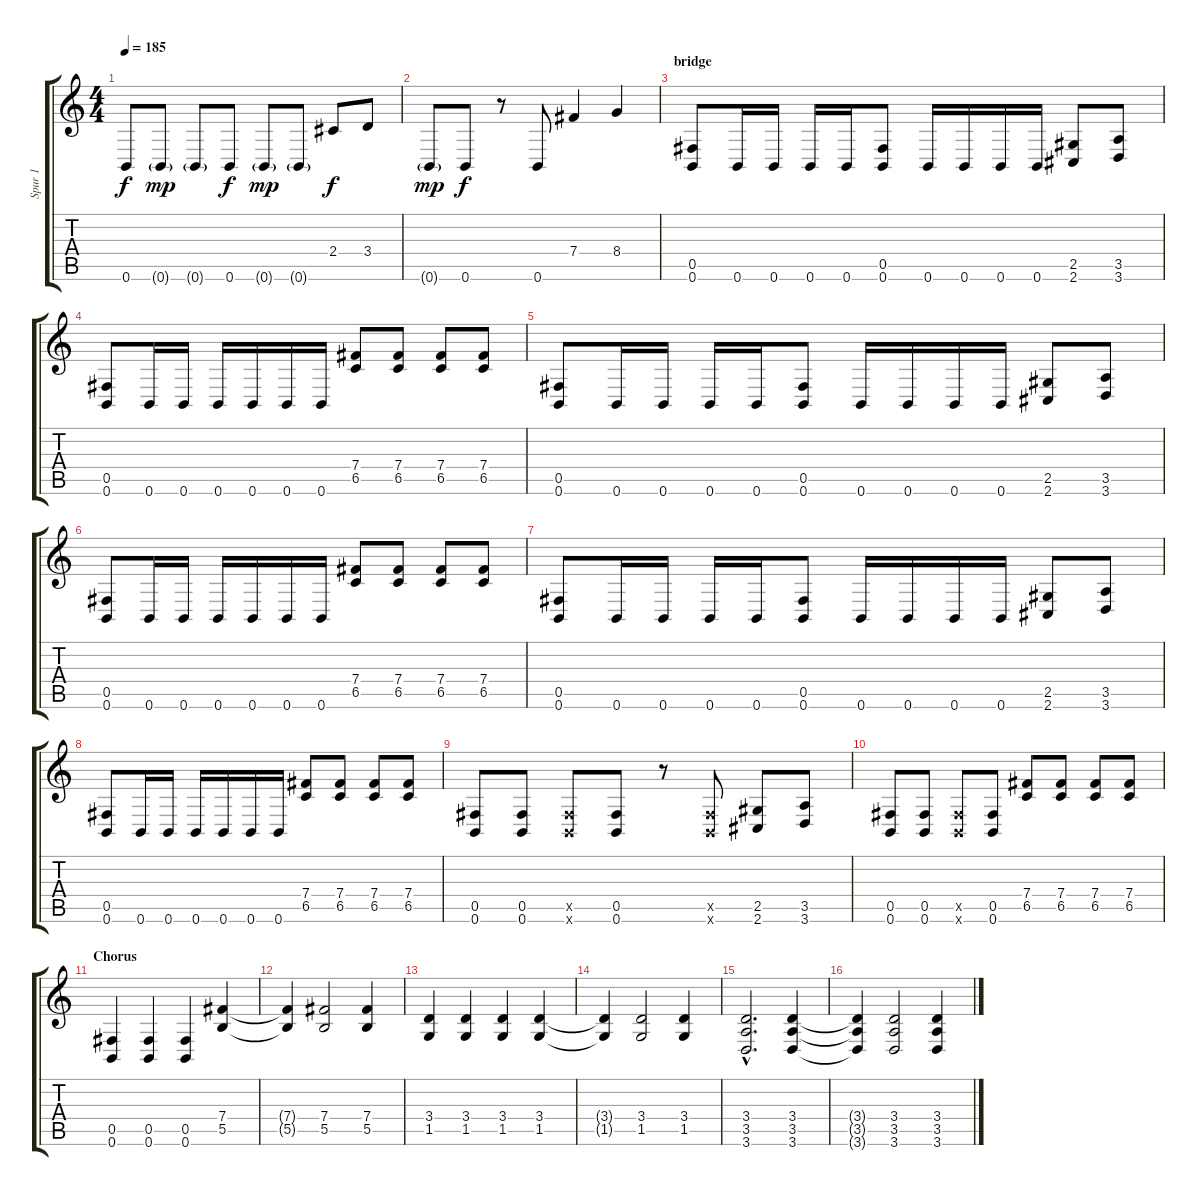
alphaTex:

\track ("Spur 1" "Spur 1") {instrument overdrivenguitar}
\staff {score tabs}
\tuning (Db4 Ab3 E3 B2 Gb2 B1) {hide}
\ts (4 4)
\tempo 185
\clef g2
\ks c
0.6.8{dy f} 0.6{g}.8{dy mp} 0.6{g}.8 0.6.8{dy f} 0.6{g}.8{dy mp} 0.6{g}.8 2.4.8{dy f} 3.4.8 |
0.6{g}.8{dy mp} 0.6.8{dy f} r.8 0.6.8 7.4.4 8.4.4 |
\section ("" "bridge")
(0.5 0.6).8 0.6.16 0.6.16 0.6.16 0.6.16 (0.5 0.6).8 0.6.16 0.6.16 0.6.16 0.6.16 (2.5 2.6).8 (3.5 3.6).8 |
(0.5 0.6).8 0.6.16 0.6.16 0.6.16 0.6.16 0.6.16 0.6.16 (7.4 6.5).8 (7.4 6.5).8 (7.4 6.5).8 (7.4 6.5).8 |
(0.5 0.6).8 0.6.16 0.6.16 0.6.16 0.6.16 (0.5 0.6).8 0.6.16 0.6.16 0.6.16 0.6.16 (2.5 2.6).8 (3.5 3.6).8 |
(0.5 0.6).8 0.6.16 0.6.16 0.6.16 0.6.16 0.6.16 0.6.16 (7.4 6.5).8 (7.4 6.5).8 (7.4 6.5).8 (7.4 6.5).8 |
(0.5 0.6).8 0.6.16 0.6.16 0.6.16 0.6.16 (0.5 0.6).8 0.6.16 0.6.16 0.6.16 0.6.16 (2.5 2.6).8 (3.5 3.6).8 |
(0.5 0.6).8 0.6.16 0.6.16 0.6.16 0.6.16 0.6.16 0.6.16 (7.4 6.5).8 (7.4 6.5).8 (7.4 6.5).8 (7.4 6.5).8 |
(0.5 0.6).8 (0.5 0.6).8 (0.5{x} 0.6{x}).8 (0.5 0.6).8 r.8 (0.5{x} 0.6{x}).8 (2.5 2.6).8 (3.5 3.6).8 |
(0.5 0.6).8 (0.5 0.6).8 (0.5{x} 0.6{x}).8 (0.5 0.6).8 (7.4 6.5).8 (7.4 6.5).8 (7.4 6.5).8 (7.4 6.5).8 |
\section ("" "Chorus")
(0.5 0.6).4 (0.5 0.6).4 (0.5 0.6).4 (7.4 5.5).4 |
(7.4{t} 5.5{t}).4 (7.4 5.5).2 (7.4 5.5).4 |
(3.4 1.5).4 (3.4 1.5).4 (3.4 1.5).4 (3.4 1.5).4 |
(3.4{t} 1.5{t}).4 (3.4 1.5).2 (3.4 1.5).4 |
(3.4{hac} 3.5{hac} 3.6{hac}).2{d} (3.4 3.5 3.6).4 |
(3.4{t} 3.5{t} 3.6{t}).4 (3.4 3.5 3.6).2 (3.4 3.5 3.6).4
